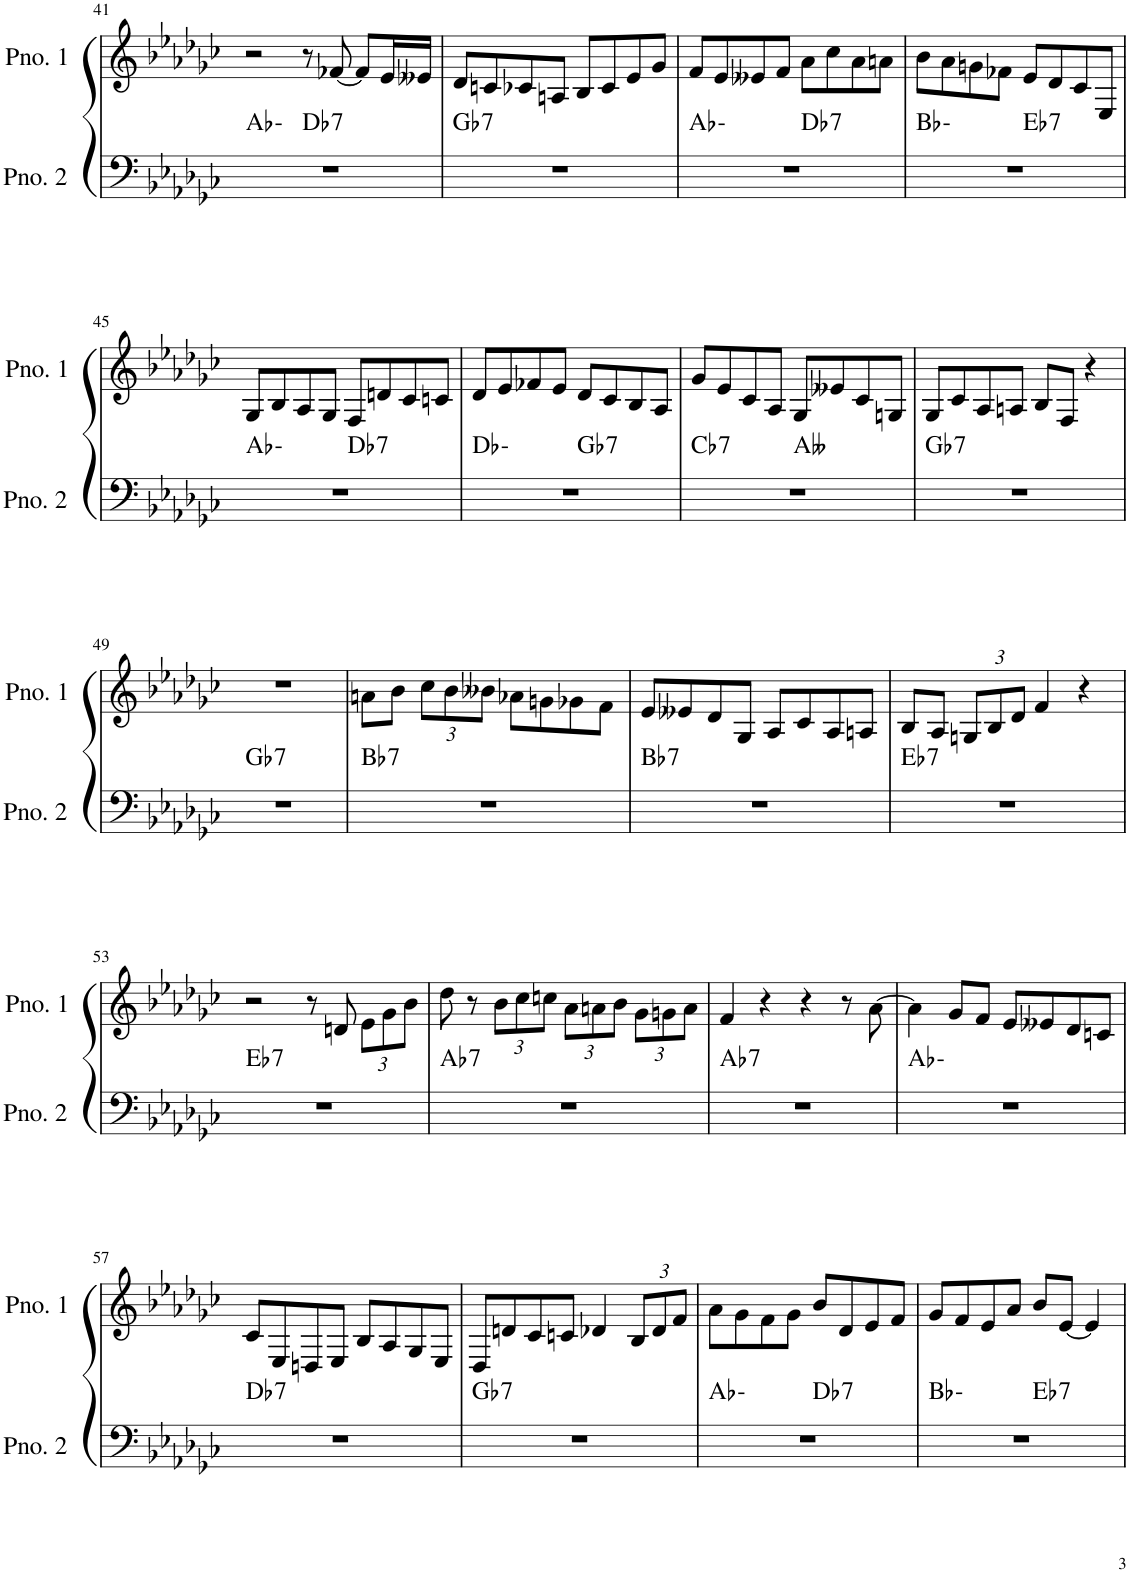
**kern	**harte	**kern
*part2	*part2	*part1
*staff2	*	*staff1
*I"ピアノ 2	*	*I"ピアノ 1
!!LO:PB:g=z
*clefF4	*	*clefG2
*k[b-e-a-d-g-c-]	*	*k[b-e-a-d-g-c-]
*M4/4	*	*M4/4
=41	=41	=41
*^	*	*
1r	2ryy	Ab:min	2r
!	!	!LO:H:kt=7	!
.	2ryy	Db:7	8r
.	.	.	[8f-X/
.	.	.	8f-/L]
.	.	.	16e-/L
.	.	.	16e--X/JJ
=42	=42	=42	=42
!	!	!LO:H:kt=7	!
*v	*v	*	*
1r	Gb:7	8d-/L
.	.	8cn/
.	.	8c-X/
.	.	8An/J
.	.	8B-/L
.	.	8c-/
.	.	8e-/
.	.	8g-/J
=43	=43	=43
*^	*	*
1r	2ryy	Ab:min	8f/L
.	.	.	8e-/
.	.	.	8e--X/
.	.	.	8f/J
!	!	!LO:H:kt=7	!
.	2ryy	Db:7	8a-\L
.	.	.	8cc-\
.	.	.	8a-\
.	.	.	8an\J
=44	=44	=44	=44
1r	2ryy	Bb:min	8b-\L
.	.	.	8a-\
.	.	.	8gn\
.	.	.	8f-X\J
!	!	!LO:H:kt=7	!
.	2ryy	Eb:7	8e-/L
.	.	.	8d-/
.	.	.	8c-/
.	.	.	8E-/J
!!LO:LB:g=z
=45	=45	=45	=45
1r	2ryy	Ab:min	8G-/L
.	.	.	8B-/
.	.	.	8A-/
.	.	.	8G-/J
!	!	!LO:H:kt=7	!
.	2ryy	Db:7	8F/L
.	.	.	8dn/
.	.	.	8c-/
.	.	.	8cn/J
=46	=46	=46	=46
1r	2ryy	Db:min	8d-/L
.	.	.	8e-/
.	.	.	8f-X/
.	.	.	8e-/J
!	!	!LO:H:kt=7	!
.	2ryy	Gb:7	8d-/L
.	.	.	8c-/
.	.	.	8B-/
.	.	.	8A-/J
=47	=47	=47	=47
!	!	!LO:H:kt=7	!
1r	2ryy	Cb:7	8g-/L
.	.	.	8e-/
.	.	.	8c-/
.	.	.	8A-/J
.	2ryy	Abb:maj	8G-/L
.	.	.	8e--X/
.	.	.	8c-/
.	.	.	8Gn/J
=48	=48	=48	=48
!	!	!LO:H:kt=7	!
*v	*v	*	*
1r	Gb:7	8G-/L
.	.	8c-/
.	.	8A-/
.	.	8An/J
.	.	8B-/L
.	.	8F/J
.	.	4r
!!LO:LB:g=z
=49	=49	=49
!	!LO:H:kt=7	!
1r	Gb:7	1r
=50	=50	=50
!	!LO:H:kt=7	!
1r	Bb:7	8an\L
.	.	8b-\J
*	*	*Xbrackettup
.	.	12cc-\L
.	.	12b-\
.	.	12b--X\J
.	.	8a-X\L
.	.	8gn\
.	.	8g-X\
.	.	8f\J
=51	=51	=51
!	!LO:H:kt=7	!
1r	Bb:7	8e-/L
.	.	8e--X/
.	.	8d-/
.	.	8G-/J
.	.	8A-/L
.	.	8c-/
.	.	8A-/
.	.	8An/J
=52	=52	=52
!	!LO:H:kt=7	!
1r	Eb:7	8B-/L
.	.	8A-/J
.	.	12Gn/L
.	.	12B-/
.	.	12d-/J
.	.	4f/
.	.	4r
!!LO:LB:g=z
=53	=53	=53
!	!LO:H:kt=7	!
1r	Eb:7	2r
.	.	8r
.	.	8dn/
.	.	12e-\L
.	.	12g-\
.	.	12b-\J
=54	=54	=54
!	!LO:H:kt=7	!
1r	Ab:7	8dd-\
.	.	8r
.	.	12b-\L
.	.	12cc-\
.	.	12ccn\J
.	.	12a-\L
.	.	12an\
.	.	12b-\J
.	.	12g-\L
.	.	12gn\
.	.	12a\J
=55	=55	=55
!	!LO:H:kt=7	!
1r	Ab:7	4f/
.	.	4r
.	.	4r
.	.	8r
.	.	[8a-\
=56	=56	=56
1r	Ab:min	4a-\]
.	.	8g-/L
.	.	8f/J
.	.	8e-/L
.	.	8e--X/
.	.	8d-/
.	.	8cn/J
!!LO:LB:g=z
=57	=57	=57
!	!LO:H:kt=7	!
1r	Db:7	8c-/L
.	.	8E-/
.	.	8Dn/
.	.	8E-/J
.	.	8B-/L
.	.	8A-/
.	.	8G-/
.	.	8E-/J
=58	=58	=58
!	!LO:H:kt=7	!
1r	Gb:7	8D-/L
.	.	8dn/
.	.	8c-/
.	.	8cn/J
.	.	4d-X/
.	.	12B-/L
.	.	12d-/
.	.	12f/J
=59	=59	=59
*^	*	*
1r	2ryy	Ab:min	8a-\L
.	.	.	8g-\
.	.	.	8f\
.	.	.	8g-\J
!	!	!LO:H:kt=7	!
.	2ryy	Db:7	8b-/L
.	.	.	8d-/
.	.	.	8e-/
.	.	.	8f/J
=60	=60	=60	=60
1r	2ryy	Bb:min	8g-/L
.	.	.	8f/
.	.	.	8e-/
.	.	.	8a-/J
!	!	!LO:H:kt=7	!
.	2ryy	Eb:7	8b-/L
.	.	.	[8e-/J
.	.	.	4e-/]
*v	*v	*	*
=	=	=
*-	*-	*-
